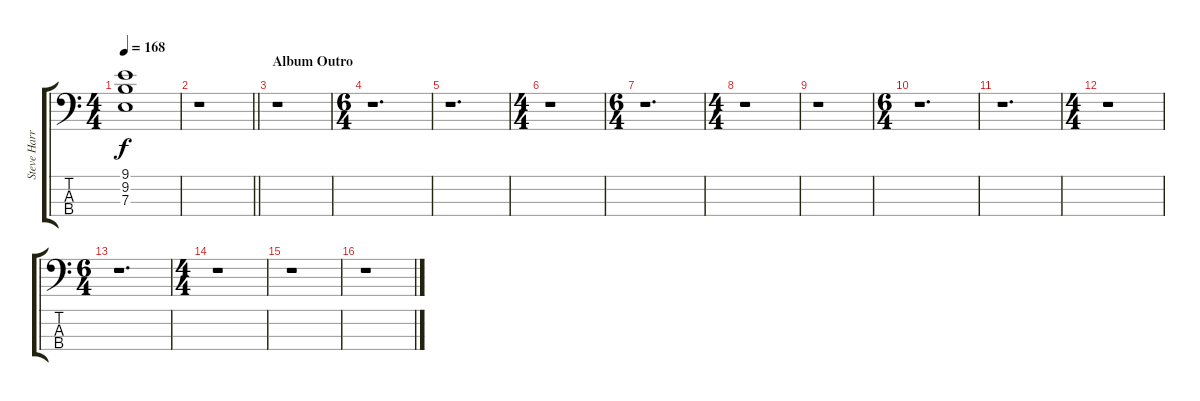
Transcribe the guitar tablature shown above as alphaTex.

\track ("Steve Harris" "Steve Harr") {instrument electricbassfinger}
\staff {score tabs}
\tuning (G2 D2 A1 E1) {hide}
\ts (4 4)
\tempo 168
\clef f4
\ks c
(9.1 9.2 7.3).1{dy f} |
\barLineRight lightlight
r.1 |
\section ("" "Album Outro")
r.1 |
\ts (6 4)
r.1{d} |
r.1{d} |
\ts (4 4)
r.1 |
\ts (6 4)
r.1{d} |
\ts (4 4)
r.1 |
r.1 |
\ts (6 4)
r.1{d} |
r.1{d} |
\ts (4 4)
r.1 |
\ts (6 4)
r.1{d} |
\ts (4 4)
r.1 |
r.1 |
r.1
